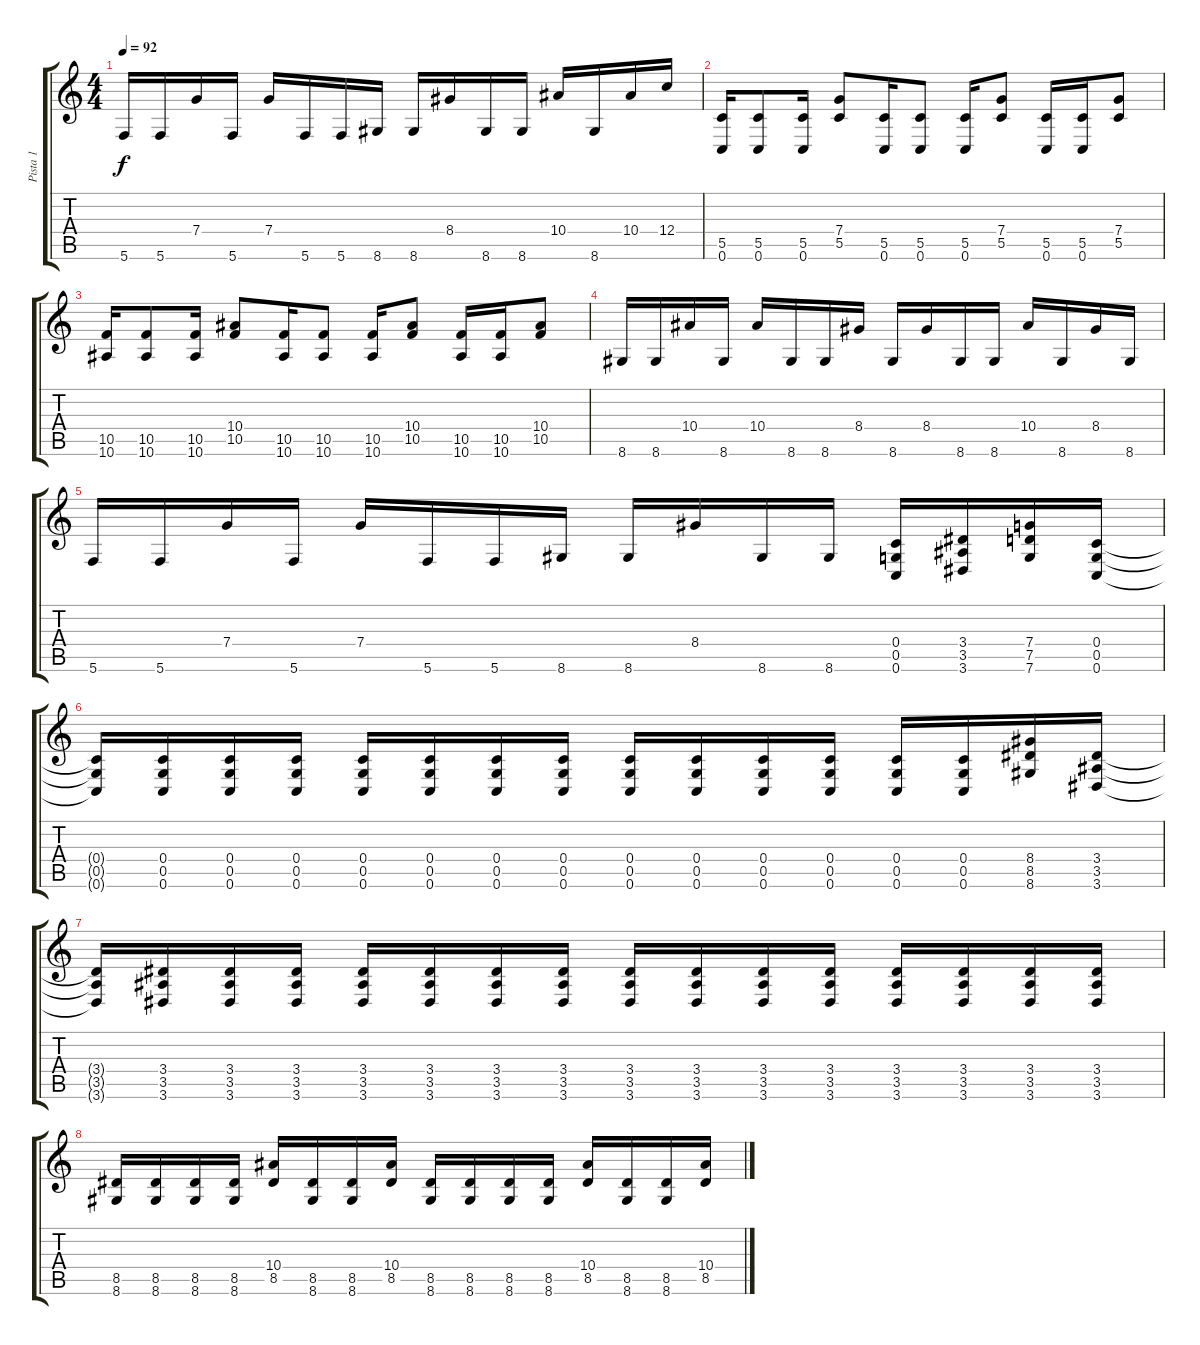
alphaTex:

\track ("Pista 1" "Pista 1") {instrument distortionguitar}
\staff {score tabs}
\tuning (D4 A3 F3 C3 G2 C2) {hide}
\ts (4 4)
\tempo 92
\clef g2
\ks c
5.6.16{dy f} 5.6.16 7.4.16 5.6.16 7.4.16 5.6.16 5.6.16 8.6.16 8.6.16 8.4.16 8.6.16 8.6.16 10.4.16 8.6.16 10.4.16 12.4.16 |
(5.5 0.6).16 (5.5 0.6).8 (5.5 0.6).16 (7.4 5.5).8 (5.5 0.6).16 (5.5 0.6).8 (5.5 0.6).16 (7.4 5.5).8 (5.5 0.6).16 (5.5 0.6).16 (7.4 5.5).8 |
(10.5 10.6).16 (10.5 10.6).8 (10.5 10.6).16 (10.4 10.5).8 (10.5 10.6).16 (10.5 10.6).8 (10.5 10.6).16 (10.4 10.5).8 (10.5 10.6).16 (10.5 10.6).16 (10.4 10.5).8 |
8.6.16 8.6.16 10.4.16 8.6.16 10.4.16 8.6.16 8.6.16 8.4.16 8.6.16 8.4.16 8.6.16 8.6.16 10.4.16 8.6.16 8.4.16 8.6.16 |
5.6.16 5.6.16 7.4.16 5.6.16 7.4.16 5.6.16 5.6.16 8.6.16 8.6.16 8.4.16 8.6.16 8.6.16 (0.4 0.5 0.6).16 (3.4 3.5 3.6).16 (7.4 7.5 7.6).16 (0.4 0.5 0.6).16 |
(0.4{t} 0.5{t} 0.6{t}).16 (0.4 0.5 0.6).16 (0.4 0.5 0.6).16 (0.4 0.5 0.6).16 (0.4 0.5 0.6).16 (0.4 0.5 0.6).16 (0.4 0.5 0.6).16 (0.4 0.5 0.6).16 (0.4 0.5 0.6).16 (0.4 0.5 0.6).16 (0.4 0.5 0.6).16 (0.4 0.5 0.6).16 (0.4 0.5 0.6).16 (0.4 0.5 0.6).16 (8.4 8.5 8.6).16 (3.4 3.5 3.6).16 |
(3.4{t} 3.5{t} 3.6{t}).16 (3.4 3.5 3.6).16 (3.4 3.5 3.6).16 (3.4 3.5 3.6).16 (3.4 3.5 3.6).16 (3.4 3.5 3.6).16 (3.4 3.5 3.6).16 (3.4 3.5 3.6).16 (3.4 3.5 3.6).16 (3.4 3.5 3.6).16 (3.4 3.5 3.6).16 (3.4 3.5 3.6).16 (3.4 3.5 3.6).16 (3.4 3.5 3.6).16 (3.4 3.5 3.6).16 (3.4 3.5 3.6).16 |
(8.5 8.6).16 (8.5 8.6).16 (8.5 8.6).16 (8.5 8.6).16 (10.4 8.5).16 (8.5 8.6).16 (8.5 8.6).16 (10.4 8.5).16 (8.5 8.6).16 (8.5 8.6).16 (8.5 8.6).16 (8.5 8.6).16 (10.4 8.5).16 (8.5 8.6).16 (8.5 8.6).16 (10.4 8.5).16
